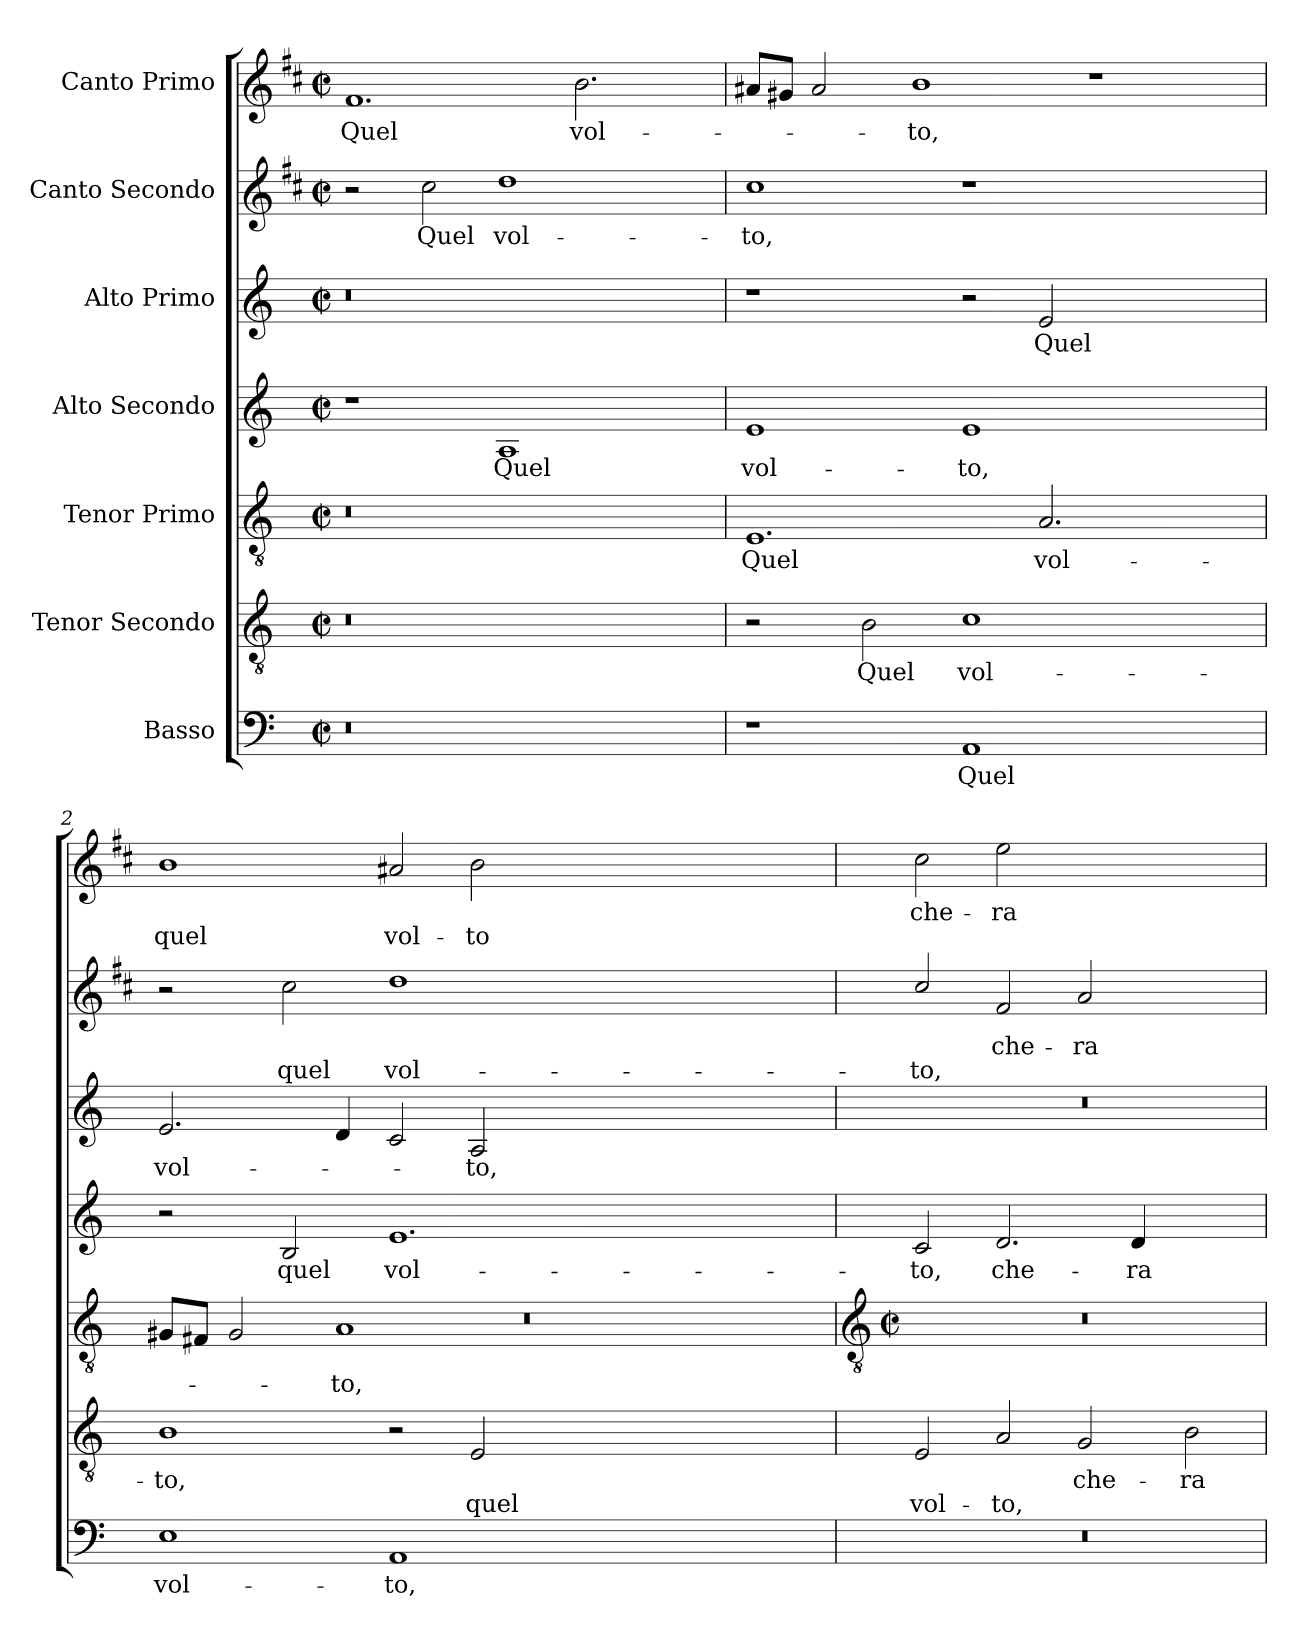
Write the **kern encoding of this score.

**kern	**text	**kern	**text	**text	**kern	**text	**kern	**text	**kern	**text	**kern	**text	**text	**kern	**text	**text
*part7	*part7	*part6	*part6	*part6	*part5	*part5	*part4	*part4	*part3	*part3	*part2	*part2	*part2	*part1	*part1	*part1
*staff7	*staff7	*staff6	*staff6	*staff6	*staff5	*staff5	*staff4	*staff4	*staff3	*staff3	*staff2	*staff2	*staff2	*staff1	*staff1	*staff1
*I"Basso	*	*I"Tenor Secondo	*	*	*I"Tenor Primo	*	*I"Alto Secondo	*	*I"Alto Primo	*	*I"Canto Secondo	*	*	*I"Canto Primo	*	*
*clefF4	*	*clefGv2	*	*	*clefGv2	*	*clefG2	*	*clefG2	*	*clefG2	*	*	*clefG2	*	*
*	*	*	*	*	*	*	*	*	*	*	*ITrd1c2	*	*	*ITrd1c2	*	*
*k[]	*	*k[]	*	*	*k[]	*	*k[]	*	*k[]	*	*k[]	*	*	*k[]	*	*
*C:	*	*C:	*	*	*C:	*	*C:	*	*C:	*	*C:	*	*	*C:	*	*
*M4/2	*	*M4/2	*	*	*M4/2	*	*M4/2	*	*M4/2	*	*M4/2	*	*	*M4/2	*	*
*met(c|)	*	*met(c|)	*	*	*met(c|)	*	*met(c|)	*	*met(c|)	*	*met(c|)	*	*	*met(c|)	*	*
=	=	=	=	=	=	=	=	=	=	=	=	=	=	=	=	=
*	*	*	*	*	*	*	*	*	*	*	*^	*	*	*	*	*
!	!	!	!	!	!	!	!	!	!	!	!	!	!	!	!	!LO:LY:b	!
0r	.	0r	.	.	0r	.	1r	.	0r	.	2r	1ryy	.	.	1.e	Quel	.
!	!	!	!	!	!	!	!	!	!	!	!	!	!LO:LY:b	!	!	!	!
.	.	.	.	.	.	.	.	.	.	.	2b	.	Quel	.	.	.	.
!	!	!	!	!	!	!	!	!LO:LY:b	!	!	!	!	!LO:LY:b	!	!	!	!
.	.	.	.	.	.	.	1A	Quel	.	.	1cc	2ryy	vol-	.	.	.	.
!	!	!	!	!	!	!	!	!	!	!	!	!	!	!	!	!LO:LY:b	!
.	.	.	.	.	.	.	.	.	.	.	.	4ryy	.	.	2.a	vol-	.
.	.	.	.	.	.	.	.	.	.	.	.	4ryy	.	.	.	.	.
4ryy	.	4ryy	.	.	4ryy	.	4ryy	.	4ryy	.	4ryy	4ryy	.	.	.	.	.
=1A	=1A	=1A	=1A	=1A	=1A	=1A	=1A	=1A	=1A	=1A	=1A	=1A	=1A	=1A	=1A	=1A	=1A
!	!	!	!	!	!	!LO:LY:b	!	!LO:LY:b	!	!	!	!	!LO:LY:b	!	!	!	!
1r	.	2r	.	.	1.E	Quel	1e	vol-	1r	.	1b	2.ryy	-to,	.	8g#L	.	.
.	.	.	.	.	.	.	.	.	.	.	.	.	.	.	8f#J	.	.
.	.	.	.	.	.	.	.	.	.	.	.	.	.	.	2g#	.	.
!	!	!	!LO:LY:b	!	!	!	!	!	!	!	!	!	!	!	!	!	!
.	.	2B	Quel	.	.	.	.	.	.	.	.	.	.	.	.	.	.
!	!	!	!	!	!	!	!	!	!	!	!	!	!	!	!	!LO:LY:b	!
.	.	.	.	.	.	.	.	.	.	.	.	0ryy	.	.	1a	-to,	.
!	!LO:LY:b	!	!LO:LY:b	!	!	!	!	!LO:LY:b	!	!	!	!	!	!	!	!	!
1AA	Quel	1c	vol-	.	.	.	1e	-to,	2r	.	1r	.	.	.	.	.	.
!	!	!	!	!	!	!LO:LY:b	!	!	!	!LO:LY:b	!	!	!	!	!	!	!
.	.	.	.	.	2.A	vol-	.	.	2e	Quel	.	.	.	.	.	.	.
.	.	.	.	.	.	.	.	.	.	.	.	.	.	.	1r	.	.
2.ryy	.	2.ryy	.	.	.	.	2.ryy	.	2.ryy	.	2.ryy	.	.	.	.	.	.
.	.	.	.	.	2ryy	.	.	.	.	.	.	.	.	.	.	.	.
=2A	=2A	=2A	=2A	=2A	=2A	=2A	=2A	=2A	=2A	=2A	=2A	=2A	=2A	=2A	=2A	=2A	=2A
!	!LO:LY:b	!	!LO:LY:b	!	!	!	!	!	!	!LO:LY:b	!	!	!	!	!	!	!LO:LY:b
1E	vol-	1B	-to,	.	8G#L	.	2r	.	2.e	vol-	2r	1..ryy	.	.	1a	.	quel
.	.	.	.	.	8F#J	.	.	.	.	.	.	.	.	.	.	.	.
.	.	.	.	.	2G#	.	.	.	.	.	.	.	.	.	.	.	.
!	!	!	!	!	!	!	!	!LO:LY:b	!	!	!	!	!	!LO:LY:b	!	!	!
.	.	.	.	.	.	.	2B	quel	.	.	2b	.	.	quel	.	.	.
!	!	!	!	!	!	!LO:LY:b	!	!	!	!	!	!	!	!	!	!	!
.	.	.	.	.	1A	-to,	.	.	4d	.	.	.	.	.	.	.	.
!	!LO:LY:b	!	!	!	!	!	!	!LO:LY:b	!	!	!	!	!	!LO:LY:b	!	!	!LO:LY:b
1AA	-to,	2r	.	.	.	.	1.e	vol-	2c	.	1cc	.	.	vol-	2g#X	.	vol-
!	!	!	!	!LO:LY:b	!	!	!	!	!	!LO:LY:b	!	!	!	!	!	!	!LO:LY:b
.	.	2E	.	quel	.	.	.	.	2A	-to,	.	.	.	.	2a	.	-to
.	.	.	.	.	0r	.	.	.	.	.	.	0ryy	.	.	.	.	.
1..ryy	.	1..ryy	.	.	.	.	.	.	1..ryy	.	1..ryy	.	.	.	1..ryy	.	.
.	.	.	.	.	.	.	1ryy	.	.	.	.	.	.	.	.	.	.
.	.	.	.	.	.	.	4ryy	.	.	.	.	.	.	.	.	.	.
!!LO:LB:g=z
=2B	=2B	=2B	=2B	=2B	=2B	=2B	=2B	=2B	=2B	=2B	=2B	=2B	=2B	=2B	=2B	=2B	=2B
*	*	*	*	*	*clefGv2	*	*	*	*	*	*	*	*	*	*	*	*
*	*	*	*	*	*M4/2	*	*	*	*	*	*	*	*	*	*	*	*
*	*	*	*	*	*met(c|)	*	*	*	*	*	*	*	*	*	*	*	*
!	!	!	!	!LO:LY:b	!	!	!	!LO:LY:b	!	!	!	!	!	!LO:LY:b	!	!LO:LY:b	!
0r	.	2E	.	vol-	0r	.	2c	-to,	0r	.	2b	0ryy	.	-to,	2b	che-	.
!	!	!	!	!LO:LY:b	!	!	!	!LO:LY:b	!	!	!	!	!LO:LY:b	!	!	!LO:LY:b	!
.	.	2A	.	-to,	.	.	2.d	che-	.	.	2e	.	che-	.	2dd	-ra	.
!	!	!	!LO:LY:b	!	!	!	!	!	!	!	!	!	!LO:LY:b	!	!	!	!
.	.	2G	che-	.	.	.	.	.	.	.	2g	.	-ra	.	1ryy	.	.
!	!	!	!	!	!	!	!	!LO:LY:b	!	!	!	!	!	!	!	!	!
.	.	.	.	.	.	.	4d	-ra	.	.	.	.	.	.	.	.	.
!	!	!	!LO:LY:b	!	!	!	!	!	!	!	!	!	!LO:LY:b	!	!	!	!
.	.	2B	-ra	.	.	.	2ryy	.	.	.	[2gyy	.	po-	.	.	.	.
*	*	*	*	*	*	*	*	*	*	*	*v	*v	*	*	*	*	*
=	=	=	=	=	=	=	=	=	=	=	=	=	=	=	=	=
*-	*-	*-	*-	*-	*-	*-	*-	*-	*-	*-	*-	*-	*-	*-	*-	*-
